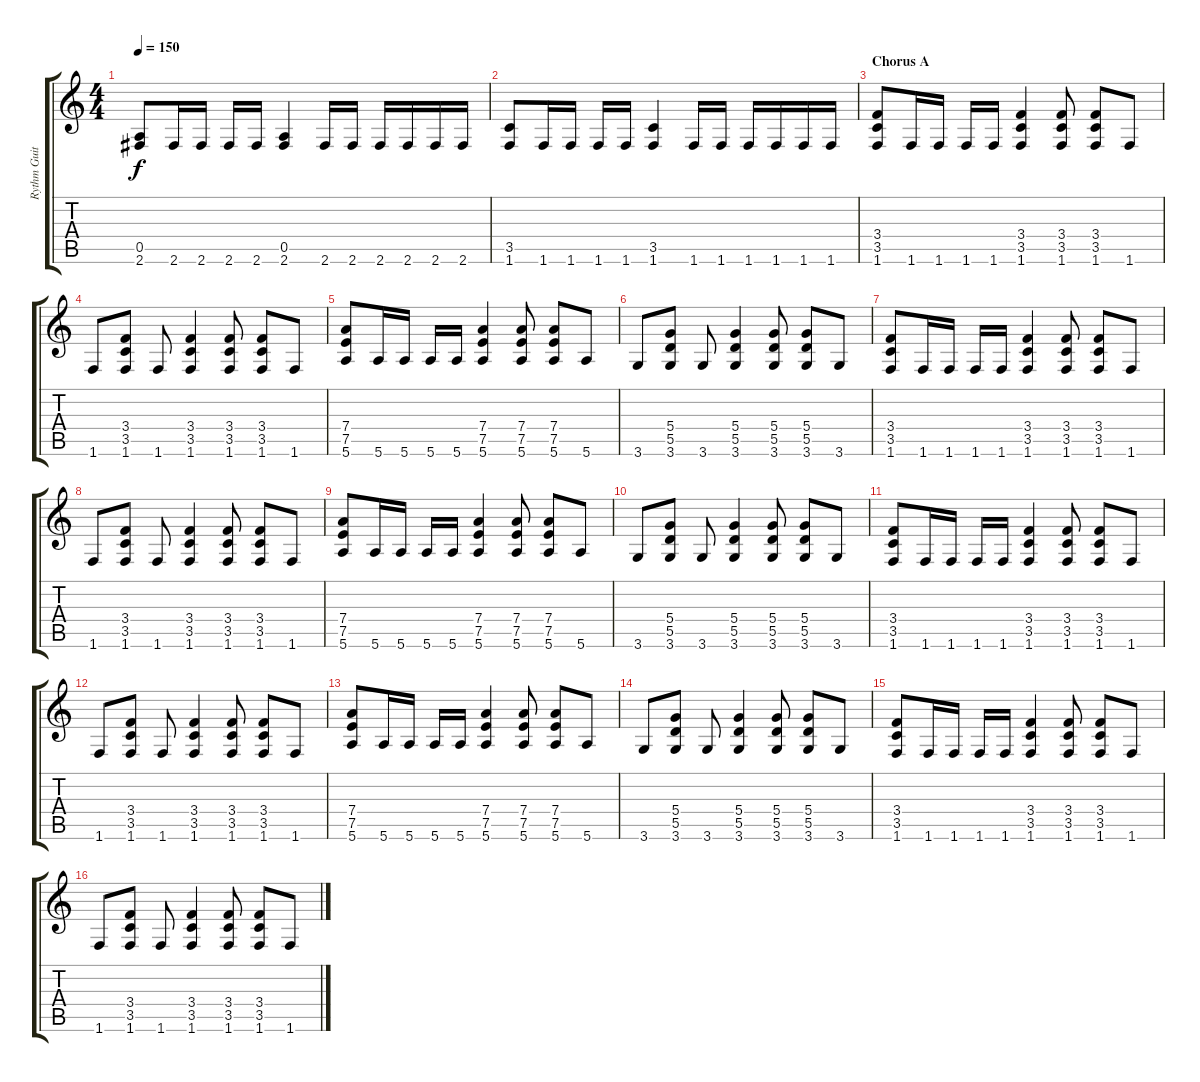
\track ("Rythm Guitar" "Rythm Guit") {instrument distortionguitar}
\staff {score tabs}
\tuning (E4 B3 G3 D3 A2 E2) {hide}
\ts (4 4)
\tempo 150
\clef g2
\ks c
(0.5 2.6).8{dy f} 2.6.16 2.6.16 2.6.16 2.6.16 (0.5 2.6).4 2.6.16 2.6.16 2.6.16 2.6.16 2.6.16 2.6.16 |
(3.5 1.6).8 1.6.16 1.6.16 1.6.16 1.6.16 (3.5 1.6).4 1.6.16 1.6.16 1.6.16 1.6.16 1.6.16 1.6.16 |
\section ("" "Chorus A")
(3.4 3.5 1.6).8 1.6.16 1.6.16 1.6.16 1.6.16 (3.4 3.5 1.6).4 (3.4 3.5 1.6).8 (3.4 3.5 1.6).8 1.6.8 |
1.6.8 (3.4 3.5 1.6).8 1.6.8 (3.4 3.5 1.6).4 (3.4 3.5 1.6).8 (3.4 3.5 1.6).8 1.6.8 |
(7.4 7.5 5.6).8 5.6.16 5.6.16 5.6.16 5.6.16 (7.4 7.5 5.6).4 (7.4 7.5 5.6).8 (7.4 7.5 5.6).8 5.6.8 |
3.6.8 (5.4 5.5 3.6).8 3.6.8 (5.4 5.5 3.6).4 (5.4 5.5 3.6).8 (5.4 5.5 3.6).8 3.6.8 |
(3.4 3.5 1.6).8 1.6.16 1.6.16 1.6.16 1.6.16 (3.4 3.5 1.6).4 (3.4 3.5 1.6).8 (3.4 3.5 1.6).8 1.6.8 |
1.6.8 (3.4 3.5 1.6).8 1.6.8 (3.4 3.5 1.6).4 (3.4 3.5 1.6).8 (3.4 3.5 1.6).8 1.6.8 |
(7.4 7.5 5.6).8 5.6.16 5.6.16 5.6.16 5.6.16 (7.4 7.5 5.6).4 (7.4 7.5 5.6).8 (7.4 7.5 5.6).8 5.6.8 |
3.6.8 (5.4 5.5 3.6).8 3.6.8 (5.4 5.5 3.6).4 (5.4 5.5 3.6).8 (5.4 5.5 3.6).8 3.6.8 |
(3.4 3.5 1.6).8 1.6.16 1.6.16 1.6.16 1.6.16 (3.4 3.5 1.6).4 (3.4 3.5 1.6).8 (3.4 3.5 1.6).8 1.6.8 |
1.6.8 (3.4 3.5 1.6).8 1.6.8 (3.4 3.5 1.6).4 (3.4 3.5 1.6).8 (3.4 3.5 1.6).8 1.6.8 |
(7.4 7.5 5.6).8 5.6.16 5.6.16 5.6.16 5.6.16 (7.4 7.5 5.6).4 (7.4 7.5 5.6).8 (7.4 7.5 5.6).8 5.6.8 |
3.6.8 (5.4 5.5 3.6).8 3.6.8 (5.4 5.5 3.6).4 (5.4 5.5 3.6).8 (5.4 5.5 3.6).8 3.6.8 |
(3.4 3.5 1.6).8 1.6.16 1.6.16 1.6.16 1.6.16 (3.4 3.5 1.6).4 (3.4 3.5 1.6).8 (3.4 3.5 1.6).8 1.6.8 |
1.6.8 (3.4 3.5 1.6).8 1.6.8 (3.4 3.5 1.6).4 (3.4 3.5 1.6).8 (3.4 3.5 1.6).8 1.6.8
